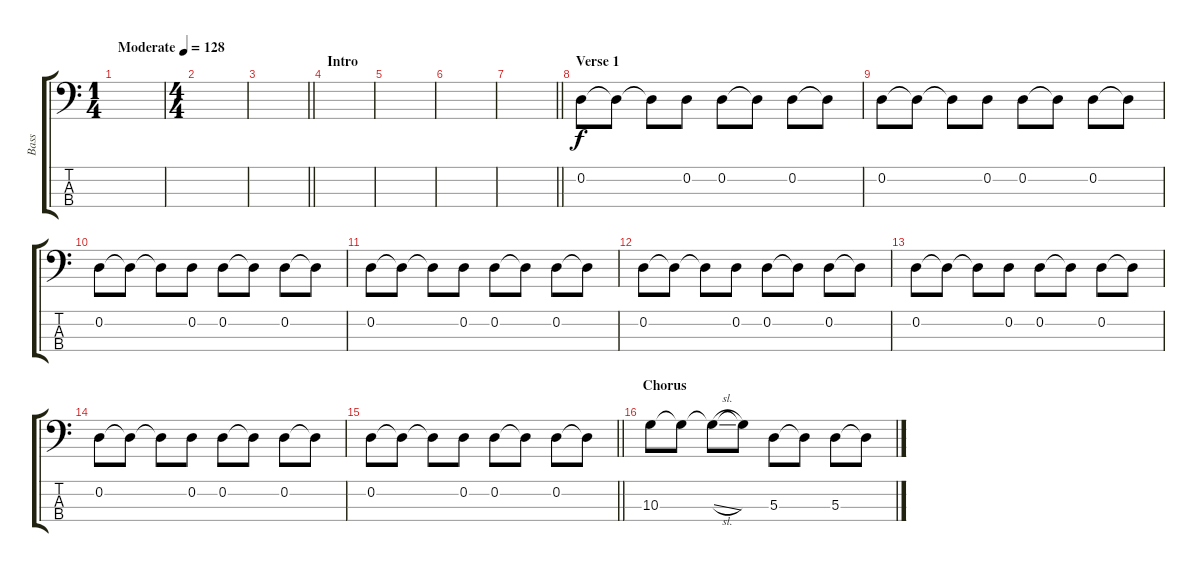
\track ("Bass" "Bass") {instrument electricbassfinger}
\staff {score tabs}
\tuning (G2 D2 A1 E1) {hide}
\ts (1 4)
\tempo (128 "Moderate")
\clef f4
\ks c
|
\ts (4 4)
|
\barLineRight lightlight
|
\section ("" "Intro")
|
|
|
\barLineRight lightlight
|
\section ("" "Verse 1")
0.2.8 0.2{t}.8 0.2{t}.8 0.2.8 0.2.8 0.2{t}.8 0.2.8 0.2{t}.8 |
0.2.8 0.2{t}.8 0.2{t}.8 0.2.8 0.2.8 0.2{t}.8 0.2.8 0.2{t}.8 |
0.2.8 0.2{t}.8 0.2{t}.8 0.2.8 0.2.8 0.2{t}.8 0.2.8 0.2{t}.8 |
0.2.8 0.2{t}.8 0.2{t}.8 0.2.8 0.2.8 0.2{t}.8 0.2.8 0.2{t}.8 |
0.2.8 0.2{t}.8 0.2{t}.8 0.2.8 0.2.8 0.2{t}.8 0.2.8 0.2{t}.8 |
0.2.8 0.2{t}.8 0.2{t}.8 0.2.8 0.2.8 0.2{t}.8 0.2.8 0.2{t}.8 |
0.2.8 0.2{t}.8 0.2{t}.8 0.2.8 0.2.8 0.2{t}.8 0.2.8 0.2{t}.8 |
\barLineRight lightlight
0.2.8 0.2{t}.8 0.2{t}.8 0.2.8 0.2.8 0.2{t}.8 0.2.8 0.2{t}.8 |
\section ("" "Chorus")
10.3.8 10.3{t}.8 10.3{sl t}.8 10.3{t}.8 5.3.8 5.3{t}.8 5.3.8 5.3{t}.8
